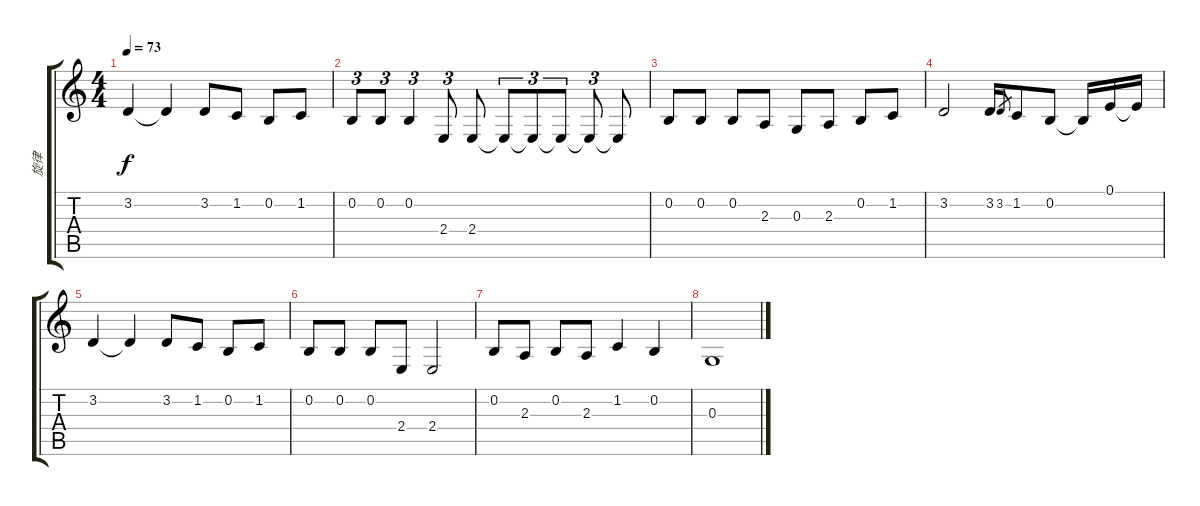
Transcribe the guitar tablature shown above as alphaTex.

\track ("旋律" "旋律") {instrument flute}
\staff {score tabs}
\tuning (E4 B3 G3 D3 A2 E2) {hide}
\ts (4 4)
\tempo 73
\clef g2
\ks c
3.2.4{dy f} 3.2{t}.4 3.2.8 1.2.8 0.2.8 1.2.8 |
0.2.8{tu (3 2)} 0.2.8{tu (3 2)} 0.2.4{tu (3 2)} 2.4.8{tu (3 2)} 2.4.8 2.4{t}.8{tu (3 2)} 2.4{t}.8{tu (3 2)} 2.4{t}.8{tu (3 2)} 2.4{t}.8{tu (3 2)} 2.4{t}.8 |
0.2.8 0.2.8 0.2.8 2.3.8 0.3.8 2.3.8 0.2.8 1.2.8 |
3.2.2 3.2.16 3.2.8{gr} 1.2.8 0.2.8 0.2{t}.16 0.1.16 0.1{t}.16 |
3.2.4 3.2{t}.4 3.2.8 1.2.8 0.2.8 1.2.8 |
0.2.8 0.2.8 0.2.8 2.4.8 2.4.2 |
0.2.8 2.3.8 0.2.8 2.3.8 1.2.4 0.2.4 |
0.3.1
